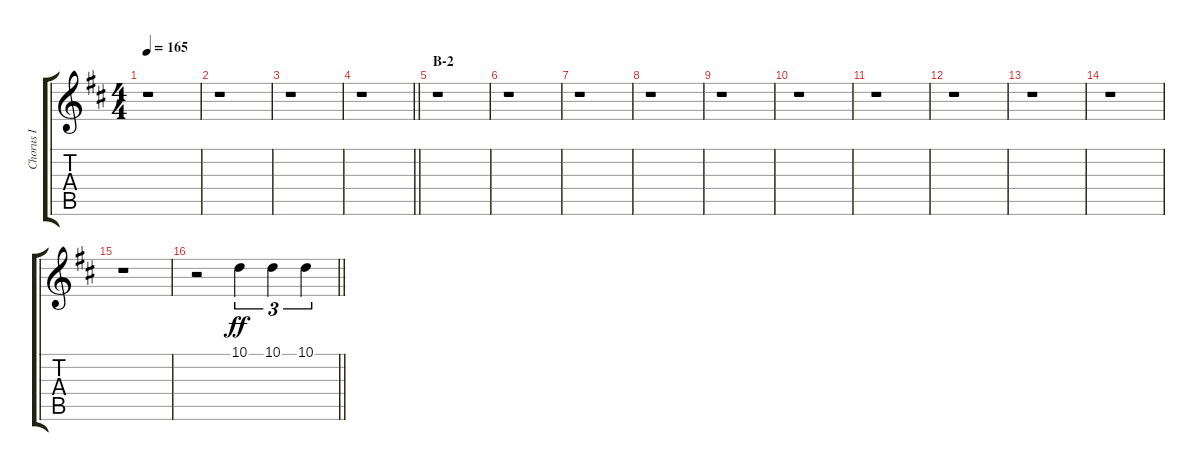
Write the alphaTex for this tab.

\track ("Chorus I" "Chorus I") {instrument voiceoohs}
\staff {score tabs}
\tuning (E4 B3 G3 D3 A2 E2) {hide}
\ts (4 4)
\tempo 165
\clef g2
\ks d
r.1{dy ff} |
r.1 |
r.1 |
\barLineRight lightlight
r.1 |
\section ("" "B-2")
r.1 |
r.1 |
r.1 |
r.1 |
r.1 |
r.1 |
r.1 |
r.1 |
r.1 |
r.1 |
r.1 |
\barLineRight lightlight
r.2 10.1.4{tu (3 2)} 10.1.4{tu (3 2)} 10.1.4{tu (3 2)}
